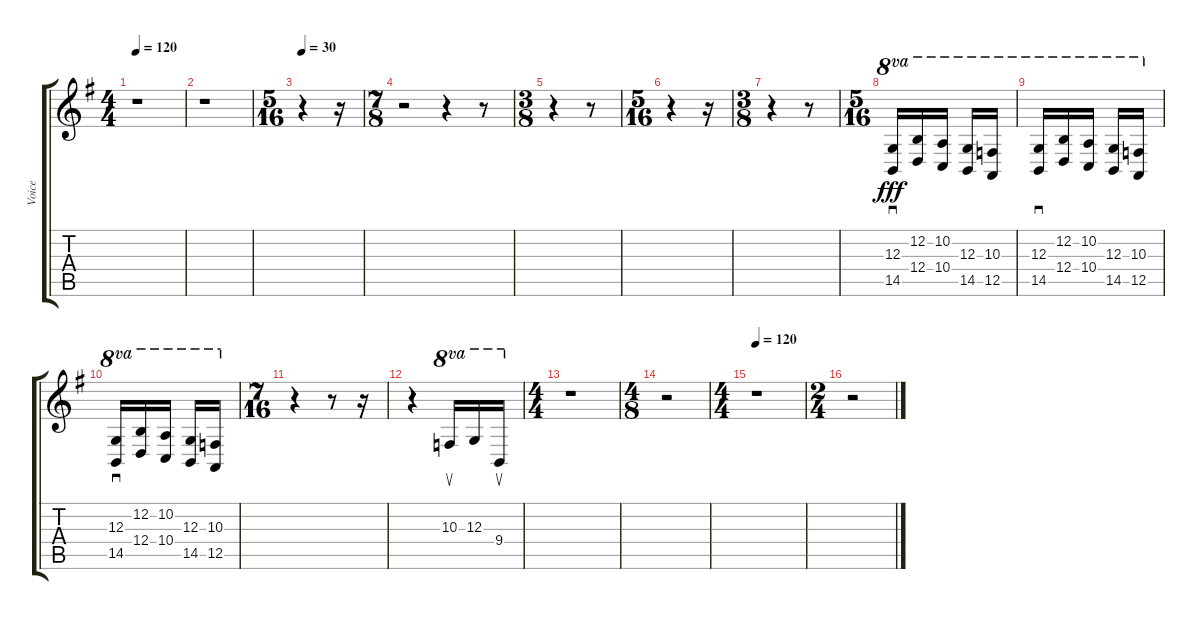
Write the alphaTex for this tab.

\track ("Voice" "Voice") {instrument choiraahs}
\staff {score tabs}
\tuning (E4 B3 G3 D3 A2 E2) {hide}
\ts (4 4)
\tempo 120
\clef g2
\ks g
r.1{dy f} |
r.1 |
\ts (5 16)
\tempo 30
r.4 r.16 |
\ts (7 8)
r.2 r.4 r.8 |
\ts (3 8)
r.4 r.8 |
\ts (5 16)
r.4 r.16 |
\ts (3 8)
r.4 r.8 |
\ts (5 16)
(12.3 14.5).16{sd ot 8va dy fff} (12.2 12.4).16{ot 8va} (10.2 10.4).16{ot 8va} (12.3 14.5).16{ot 8va} (10.3 12.5).16{ot 8va} |
(12.3 14.5).16{sd ot 8va} (12.2 12.4).16{ot 8va} (10.2 10.4).16{ot 8va} (12.3 14.5).16{ot 8va} (10.3 12.5).16{ot 8va} |
(12.3 14.5).16{sd ot 8va} (12.2 12.4).16{ot 8va} (10.2 10.4).16{ot 8va} (12.3 14.5).16{ot 8va} (10.3 12.5).16{ot 8va} |
\ts (7 16)
r.4 r.8 r.16 |
r.4 10.3.16{su ot 8va} 12.3.16{ot 8va} 9.4.16{su ot 8va} |
\ts (4 4)
r.1 |
\ts (4 8)
r.2 |
\ts (4 4)
\tempo 120
r.1 |
\ts (2 4)
r.2
